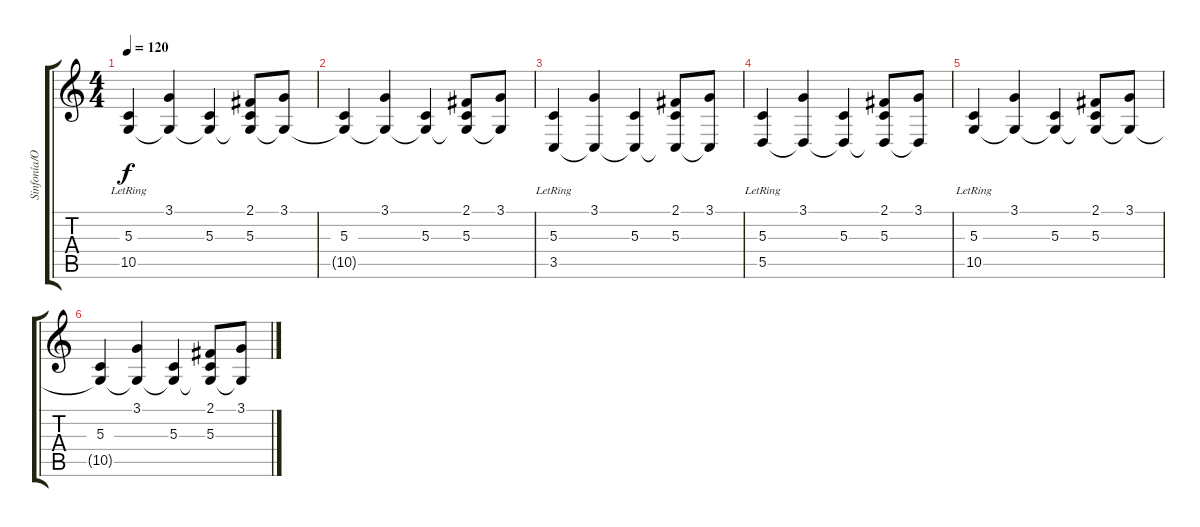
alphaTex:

\track ("Sinfonía/Outro" "Sinfonía/O") {instrument stringensemble1}
\staff {score tabs}
\tuning (E4 B3 G3 D3 A2 E2) {hide}
\ts (4 4)
\tempo 120
\clef g2
\ks c
(5.3 10.5{lr}).4{dy f} (3.1 10.5{t}).4 (5.3 10.5{t}).4 (2.1 5.3 10.5{t}).8 (3.1 10.5{t}).8 |
(5.3 10.5{t}).4 (3.1 10.5{t}).4 (5.3 10.5{t}).4 (2.1 5.3 10.5{t}).8 (3.1 10.5{t}).8 |
(5.3 3.5{lr}).4{volume 0} (3.1 3.5{t}).4 (5.3 3.5{t}).4 (2.1 5.3 3.5{t}).8 (3.1 3.5{t}).8 |
(5.3 5.5{lr}).4 (3.1 5.5{t}).4 (5.3 5.5{t}).4 (2.1 5.3 5.5{t}).8 (3.1 5.5{t}).8 |
(5.3 10.5{lr}).4 (3.1 10.5{t}).4 (5.3 10.5{t}).4 (2.1 5.3 10.5{t}).8 (3.1 10.5{t}).8 |
(5.3 10.5{t}).4 (3.1 10.5{t}).4 (5.3 10.5{t}).4 (2.1 5.3 10.5{t}).8 (3.1 10.5{t}).8
